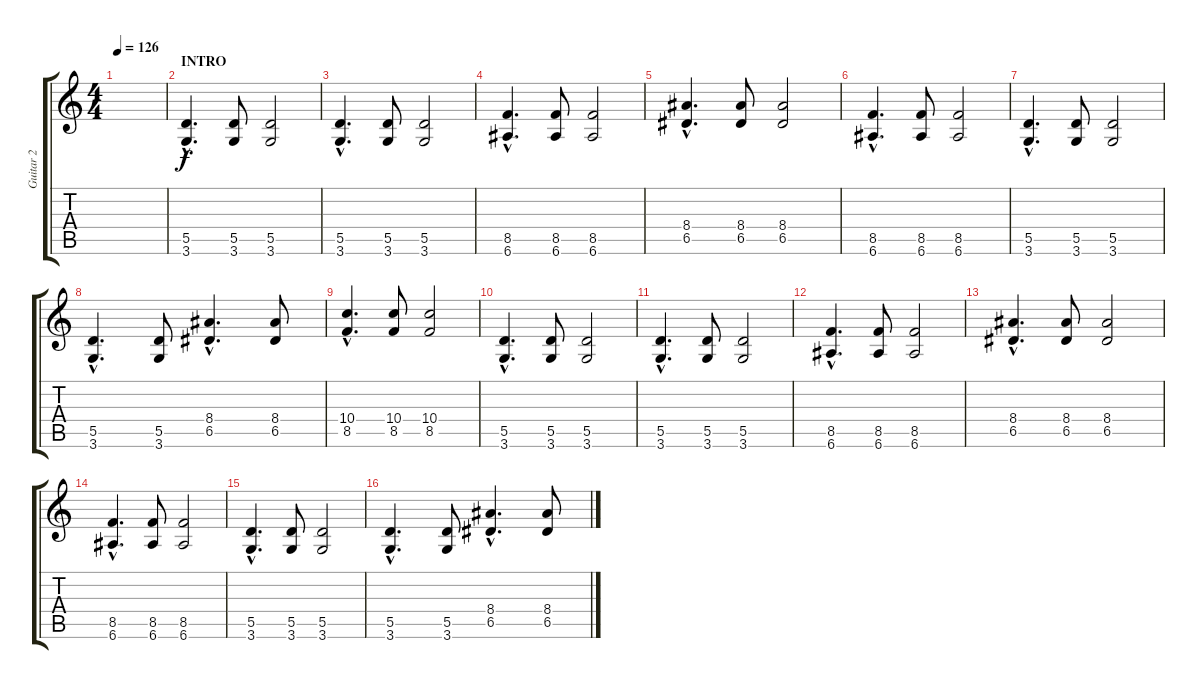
\track ("Guitar 2" "Guitar 2") {instrument distortionguitar}
\staff {score tabs}
\tuning (E4 B3 G3 D3 A2 E2) {hide}
\ts (4 4)
\tempo 126
\clef g2
\ks c
|
\section ("" "INTRO")
(5.5{hac} 3.6{hac}).4{d} (5.5 3.6).8 (5.5 3.6).2 |
(5.5{hac} 3.6{hac}).4{d} (5.5 3.6).8 (5.5 3.6).2 |
(8.5{hac} 6.6{hac}).4{d} (8.5 6.6).8 (8.5 6.6).2 |
(8.4{hac} 6.5{hac}).4{d} (8.4 6.5).8 (8.4 6.5).2 |
(8.5{hac} 6.6{hac}).4{d} (8.5 6.6).8 (8.5 6.6).2 |
(5.5{hac} 3.6{hac}).4{d} (5.5 3.6).8 (5.5 3.6).2 |
(5.5{hac} 3.6{hac}).4{d} (5.5 3.6).8 (8.4{hac} 6.5{hac}).4{d} (8.4 6.5).8 |
(10.4{hac} 8.5{hac}).4{d} (10.4 8.5).8 (10.4 8.5).2 |
(5.5{hac} 3.6{hac}).4{d} (5.5 3.6).8 (5.5 3.6).2 |
(5.5{hac} 3.6{hac}).4{d} (5.5 3.6).8 (5.5 3.6).2 |
(8.5{hac} 6.6{hac}).4{d} (8.5 6.6).8 (8.5 6.6).2 |
(8.4{hac} 6.5{hac}).4{d} (8.4 6.5).8 (8.4 6.5).2 |
(8.5{hac} 6.6{hac}).4{d} (8.5 6.6).8 (8.5 6.6).2 |
(5.5{hac} 3.6{hac}).4{d} (5.5 3.6).8 (5.5 3.6).2 |
(5.5{hac} 3.6{hac}).4{d} (5.5 3.6).8 (8.4{hac} 6.5{hac}).4{d} (8.4 6.5).8
